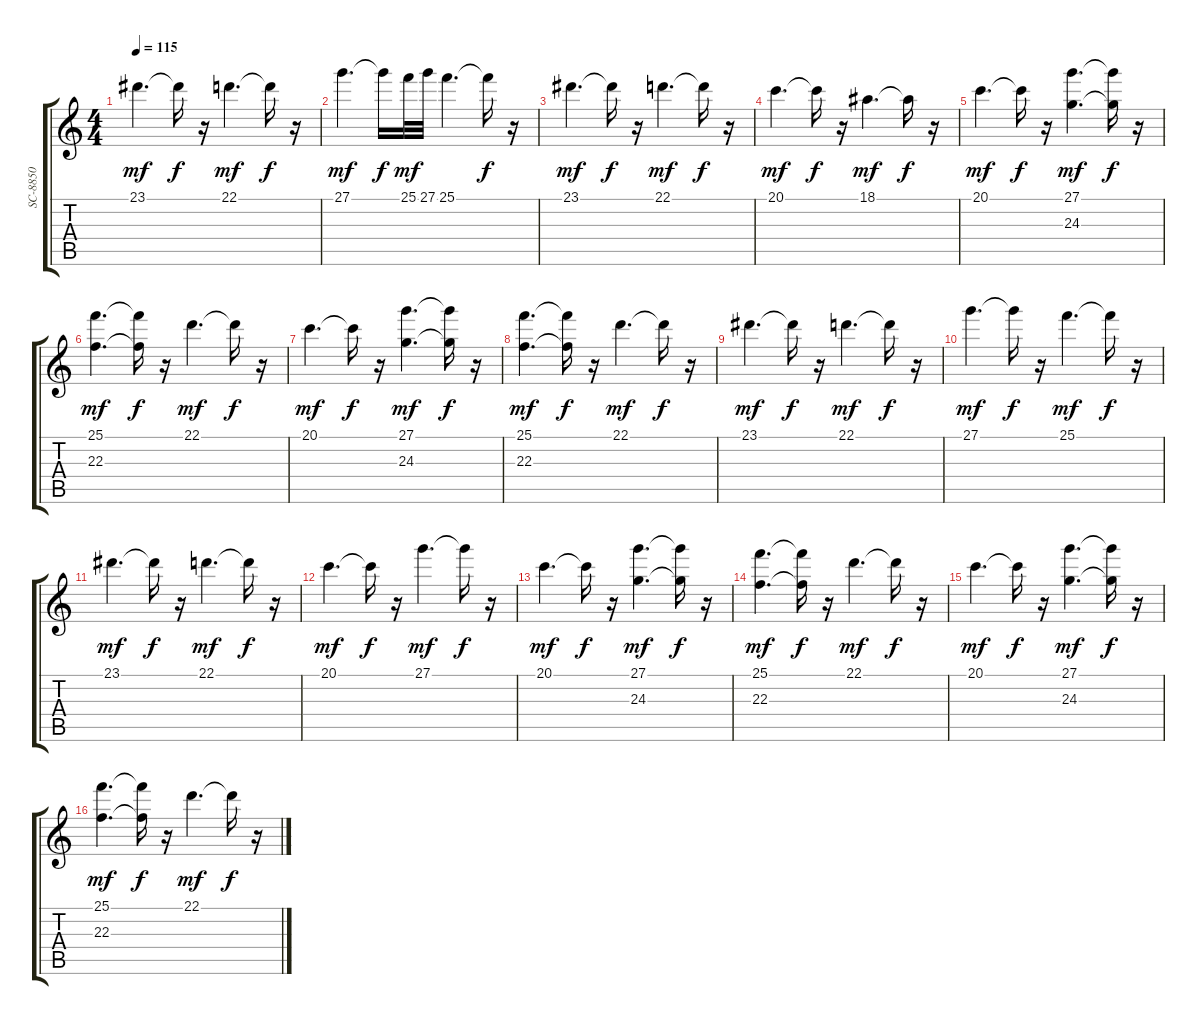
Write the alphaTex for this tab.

\track ("SC-8850" "SC-8850") {instrument acousticgrandpiano}
\staff {score tabs}
\tuning (E4 B3 G3 D3 A2 E2) {hide}
\ts (4 4)
\tempo 115
\clef g2
\ks c
23.1.4{d dy mf} 23.1{t}.16{dy f} r.16 22.1.4{d dy mf} 22.1{t}.16{dy f} r.16 |
27.1.4{d dy mf} 27.1{t}.16{dy f} 25.1.32{dy mf} 27.1.32 25.1.4{d} 25.1{t}.16{dy f} r.16 |
23.1.4{d dy mf} 23.1{t}.16{dy f} r.16 22.1.4{d dy mf} 22.1{t}.16{dy f} r.16 |
20.1.4{d dy mf} 20.1{t}.16{dy f} r.16 18.1.4{d dy mf} 18.1{t}.16{dy f} r.16 |
20.1.4{d dy mf} 20.1{t}.16{dy f} r.16 (27.1 24.3).4{d dy mf} (27.1{t} 24.3{t}).16{dy f} r.16 |
(25.1 22.3).4{d dy mf} (25.1{t} 22.3{t}).16{dy f} r.16 22.1.4{d dy mf} 22.1{t}.16{dy f} r.16 |
20.1.4{d dy mf} 20.1{t}.16{dy f} r.16 (27.1 24.3).4{d dy mf} (27.1{t} 24.3{t}).16{dy f} r.16 |
(25.1 22.3).4{d dy mf} (25.1{t} 22.3{t}).16{dy f} r.16 22.1.4{d dy mf} 22.1{t}.16{dy f} r.16 |
23.1.4{d dy mf} 23.1{t}.16{dy f} r.16 22.1.4{d dy mf} 22.1{t}.16{dy f} r.16 |
27.1.4{d dy mf} 27.1{t}.16{dy f} r.16 25.1.4{d dy mf} 25.1{t}.16{dy f} r.16 |
23.1.4{d dy mf} 23.1{t}.16{dy f} r.16 22.1.4{d dy mf} 22.1{t}.16{dy f} r.16 |
20.1.4{d dy mf} 20.1{t}.16{dy f} r.16 27.1.4{d dy mf} 27.1{t}.16{dy f} r.16 |
20.1.4{d dy mf} 20.1{t}.16{dy f} r.16 (27.1 24.3).4{d dy mf} (27.1{t} 24.3{t}).16{dy f} r.16 |
(25.1 22.3).4{d dy mf} (25.1{t} 22.3{t}).16{dy f} r.16 22.1.4{d dy mf} 22.1{t}.16{dy f} r.16 |
20.1.4{d dy mf} 20.1{t}.16{dy f} r.16 (27.1 24.3).4{d dy mf} (27.1{t} 24.3{t}).16{dy f} r.16 |
(25.1 22.3).4{d dy mf} (25.1{t} 22.3{t}).16{dy f} r.16 22.1.4{d dy mf} 22.1{t}.16{dy f} r.16
